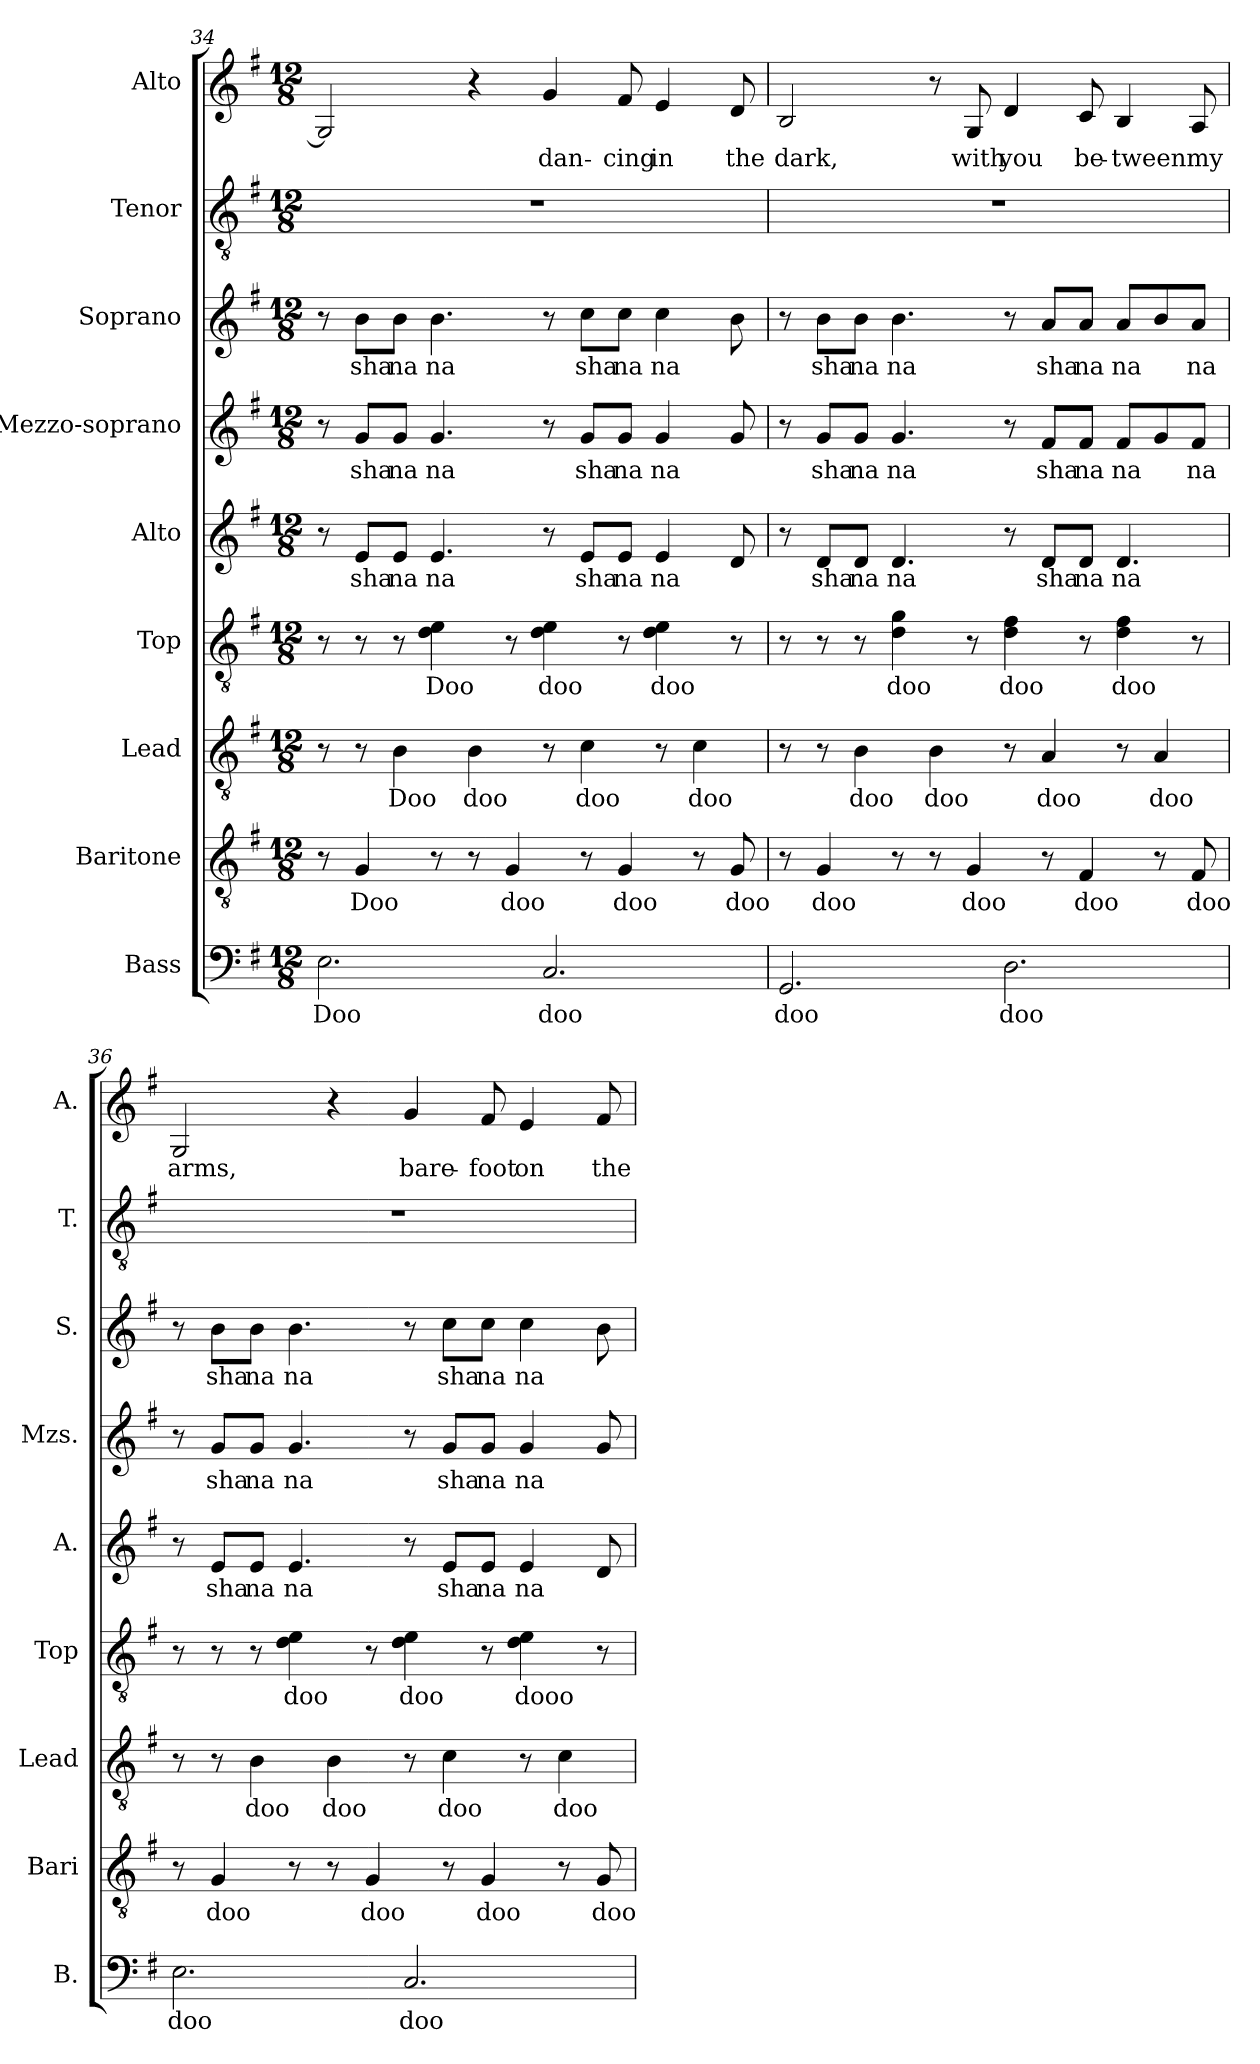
**kern	**text	**kern	**text	**kern	**text	**kern	**text	**kern	**text	**kern	**text	**kern	**text	**kern	**kern	**text
*part9	*part9	*part8	*part8	*part7	*part7	*part6	*part6	*part5	*part5	*part4	*part4	*part3	*part3	*part2	*part1	*part1
*staff9	*staff9	*staff8	*staff8	*staff7	*staff7	*staff6	*staff6	*staff5	*staff5	*staff4	*staff4	*staff3	*staff3	*staff2	*staff1	*staff1
*I"Bass	*	*I"Baritone	*	*I"Lead	*	*I"Top	*	*I"Alto	*	*I"Mezzo-soprano	*	*I"Soprano	*	*I"Tenor	*I"Alto	*
*I'B.	*	*I'Bari	*	*I'Lead	*	*I'Top	*	*I'A.	*	*I'Mzs.	*	*I'S.	*	*I'T.	*I'A.	*
*clefF4	*	*clefGv2	*	*clefGv2	*	*clefGv2	*	*clefG2	*	*clefG2	*	*clefG2	*	*clefGv2	*clefG2	*
*k[f#]	*	*k[f#]	*	*k[f#]	*	*k[f#]	*	*k[f#]	*	*k[f#]	*	*k[f#]	*	*k[f#]	*k[f#]	*
*M12/8	*	*M12/8	*	*M12/8	*	*M12/8	*	*M12/8	*	*M12/8	*	*M12/8	*	*M12/8	*M12/8	*
=34	=34	=34	=34	=34	=34	=34	=34	=34	=34	=34	=34	=34	=34	=34	=34	=34
!	!LO:LY:b	!	!	!	!	!	!	!	!	!	!	!	!	!	!	!
2.E\	Doo	8r	.	8r	.	8r	.	8r	.	8r	.	8r	.	1.r	2G/]	.
!	!	!	!LO:LY:b	!	!	!	!	!	!LO:LY:b	!	!LO:LY:b	!	!LO:LY:b	!	!	!
.	.	4G/	Doo	8r	.	8r	.	8e/L	-sha	8g/L	-sha	8b\L	-sha	.	.	.
!	!	!	!	!	!LO:LY:b	!	!	!	!LO:LY:b	!	!LO:LY:b	!	!LO:LY:b	!	!	!
.	.	.	.	4B\	Doo	8r	.	8e/J	na	8g/J	na	8b\J	na	.	.	.
!	!	!	!	!	!	!	!LO:LY:b	!	!LO:LY:b	!	!LO:LY:b	!	!LO:LY:b	!	!	!
.	.	8r	.	.	.	4d\ 4e\	Doo	4.e/	na	4.g/	na	4.b\	na	.	.	.
!	!	!	!	!	!LO:LY:b	!	!	!	!	!	!	!	!	!	!	!
.	.	8r	.	4B\	doo	.	.	.	.	.	.	.	.	.	4r	.
!	!	!	!LO:LY:b	!	!	!	!	!	!	!	!	!	!	!	!	!
.	.	4G/	doo	.	.	8r	.	.	.	.	.	.	.	.	.	.
!	!LO:LY:b	!	!	!	!	!	!LO:LY:b	!	!	!	!	!	!	!	!	!LO:LY:b
2.C/	doo	.	.	8r	.	4d\ 4e\	doo	8r	.	8r	.	8r	.	.	4g/	dan-
!	!	!	!	!	!LO:LY:b	!	!	!	!LO:LY:b	!	!LO:LY:b	!	!LO:LY:b	!	!	!
.	.	8r	.	4c\	doo	.	.	8e/L	sha	8g/L	sha	8cc\L	sha	.	.	.
!	!	!	!LO:LY:b	!	!	!	!	!	!LO:LY:b	!	!LO:LY:b	!	!LO:LY:b	!	!	!LO:LY:b
.	.	4G/	doo	.	.	8r	.	8e/J	na	8g/J	na	8cc\J	na	.	8f#/	-cing
!	!	!	!	!	!	!	!LO:LY:b	!	!LO:LY:b	!	!LO:LY:b	!	!LO:LY:b	!	!	!LO:LY:b
.	.	.	.	8r	.	4d\ 4e\	doo	4e/	na	4g/	na	4cc\	na	.	4e/	in
!	!	!	!	!	!LO:LY:b	!	!	!	!	!	!	!	!	!	!	!
.	.	8r	.	4c\	doo	.	.	.	.	.	.	.	.	.	.	.
!	!	!	!LO:LY:b	!	!	!	!	!	!	!	!	!	!	!	!	!LO:LY:b
.	.	8G/	doo	.	.	8r	.	8d/	.	8g/	.	8b\	.	.	8d/	the
=35	=35	=35	=35	=35	=35	=35	=35	=35	=35	=35	=35	=35	=35	=35	=35	=35
!	!LO:LY:b	!	!	!	!	!	!	!	!	!	!	!	!	!	!	!LO:LY:b
2.GG/	doo	8r	.	8r	.	8r	.	8r	.	8r	.	8r	.	1.r	2B/	dark,
!	!	!	!LO:LY:b	!	!	!	!	!	!LO:LY:b	!	!LO:LY:b	!	!LO:LY:b	!	!	!
.	.	4G/	doo	8r	.	8r	.	8d/L	sha	8g/L	sha	8b\L	sha	.	.	.
!	!	!	!	!	!LO:LY:b	!	!	!	!LO:LY:b	!	!LO:LY:b	!	!LO:LY:b	!	!	!
.	.	.	.	4B\	doo	8r	.	8d/J	na	8g/J	na	8b\J	na	.	.	.
!	!	!	!	!	!	!	!LO:LY:b	!	!LO:LY:b	!	!LO:LY:b	!	!LO:LY:b	!	!	!
.	.	8r	.	.	.	4d\ 4g\	doo	4.d/	na	4.g/	na	4.b\	na	.	.	.
!	!	!	!	!	!LO:LY:b	!	!	!	!	!	!	!	!	!	!	!
.	.	8r	.	4B\	doo	.	.	.	.	.	.	.	.	.	8r	.
!	!	!	!LO:LY:b	!	!	!	!	!	!	!	!	!	!	!	!	!LO:LY:b
.	.	4G/	doo	.	.	8r	.	.	.	.	.	.	.	.	8G/	with
!	!LO:LY:b	!	!	!	!	!	!LO:LY:b	!	!	!	!	!	!	!	!	!LO:LY:b
2.D\	doo	.	.	8r	.	4d\ 4f#\	doo	8r	.	8r	.	8r	.	.	4d/	you
!	!	!	!	!	!LO:LY:b	!	!	!	!LO:LY:b	!	!LO:LY:b	!	!LO:LY:b	!	!	!
.	.	8r	.	4A/	doo	.	.	8d/L	sha	8f#/L	sha	8a/L	sha	.	.	.
!	!	!	!LO:LY:b	!	!	!	!	!	!LO:LY:b	!	!LO:LY:b	!	!LO:LY:b	!	!	!LO:LY:b
.	.	4F#/	doo	.	.	8r	.	8d/J	na	8f#/J	na	8a/J	na	.	8c/	be-
!	!	!	!	!	!	!	!LO:LY:b	!	!LO:LY:b	!	!LO:LY:b	!	!LO:LY:b	!	!	!LO:LY:b
.	.	.	.	8r	.	4d\ 4f#\	doo	4.d/	na	8f#/L	na	8a/L	na	.	4B/	-tween
!	!	!	!	!	!LO:LY:b	!	!	!	!	!	!	!	!	!	!	!
.	.	8r	.	4A/	doo	.	.	.	.	8g/	.	8b/	.	.	.	.
!	!	!	!LO:LY:b	!	!	!	!	!	!	!	!LO:LY:b	!	!LO:LY:b	!	!	!LO:LY:b
.	.	8F#/	doo	.	.	8r	.	.	.	8f#/J	na	8a/J	na	.	8A/	my
=36	=36	=36	=36	=36	=36	=36	=36	=36	=36	=36	=36	=36	=36	=36	=36	=36
!	!LO:LY:b	!	!	!	!	!	!	!	!	!	!	!	!	!	!	!LO:LY:b
2.E\	doo	8r	.	8r	.	8r	.	8r	.	8r	.	8r	.	1.r	2G/	arms,
!	!	!	!LO:LY:b	!	!	!	!	!	!LO:LY:b	!	!LO:LY:b	!	!LO:LY:b	!	!	!
.	.	4G/	doo	8r	.	8r	.	8e/L	-sha	8g/L	-sha	8b\L	-sha	.	.	.
!	!	!	!	!	!LO:LY:b	!	!	!	!LO:LY:b	!	!LO:LY:b	!	!LO:LY:b	!	!	!
.	.	.	.	4B\	doo	8r	.	8e/J	na	8g/J	na	8b\J	na	.	.	.
!	!	!	!	!	!	!	!LO:LY:b	!	!LO:LY:b	!	!LO:LY:b	!	!LO:LY:b	!	!	!
.	.	8r	.	.	.	4d\ 4e\	doo	4.e/	na	4.g/	na	4.b\	na	.	.	.
!	!	!	!	!	!LO:LY:b	!	!	!	!	!	!	!	!	!	!	!
.	.	8r	.	4B\	doo	.	.	.	.	.	.	.	.	.	4r	.
!	!	!	!LO:LY:b	!	!	!	!	!	!	!	!	!	!	!	!	!
.	.	4G/	doo	.	.	8r	.	.	.	.	.	.	.	.	.	.
!	!LO:LY:b	!	!	!	!	!	!LO:LY:b	!	!	!	!	!	!	!	!	!LO:LY:b
2.C/	doo	.	.	8r	.	4d\ 4e\	doo	8r	.	8r	.	8r	.	.	4g/	bare-
!	!	!	!	!	!LO:LY:b	!	!	!	!LO:LY:b	!	!LO:LY:b	!	!LO:LY:b	!	!	!
.	.	8r	.	4c\	doo	.	.	8e/L	sha	8g/L	sha	8cc\L	sha	.	.	.
!	!	!	!LO:LY:b	!	!	!	!	!	!LO:LY:b	!	!LO:LY:b	!	!LO:LY:b	!	!	!LO:LY:b
.	.	4G/	doo	.	.	8r	.	8e/J	na	8g/J	na	8cc\J	na	.	8f#/	-foot
!	!	!	!	!	!	!	!LO:LY:b	!	!LO:LY:b	!	!LO:LY:b	!	!LO:LY:b	!	!	!LO:LY:b
.	.	.	.	8r	.	4d\ 4e\	dooo	4e/	na	4g/	na	4cc\	na	.	4e/	on
!	!	!	!	!	!LO:LY:b	!	!	!	!	!	!	!	!	!	!	!
.	.	8r	.	4c\	doo	.	.	.	.	.	.	.	.	.	.	.
!	!	!	!LO:LY:b	!	!	!	!	!	!	!	!	!	!	!	!	!LO:LY:b
.	.	8G/	doo	.	.	8r	.	8d/	.	8g/	.	8b\	.	.	8f#/	the
=	=	=	=	=	=	=	=	=	=	=	=	=	=	=	=	=
*-	*-	*-	*-	*-	*-	*-	*-	*-	*-	*-	*-	*-	*-	*-	*-	*-
